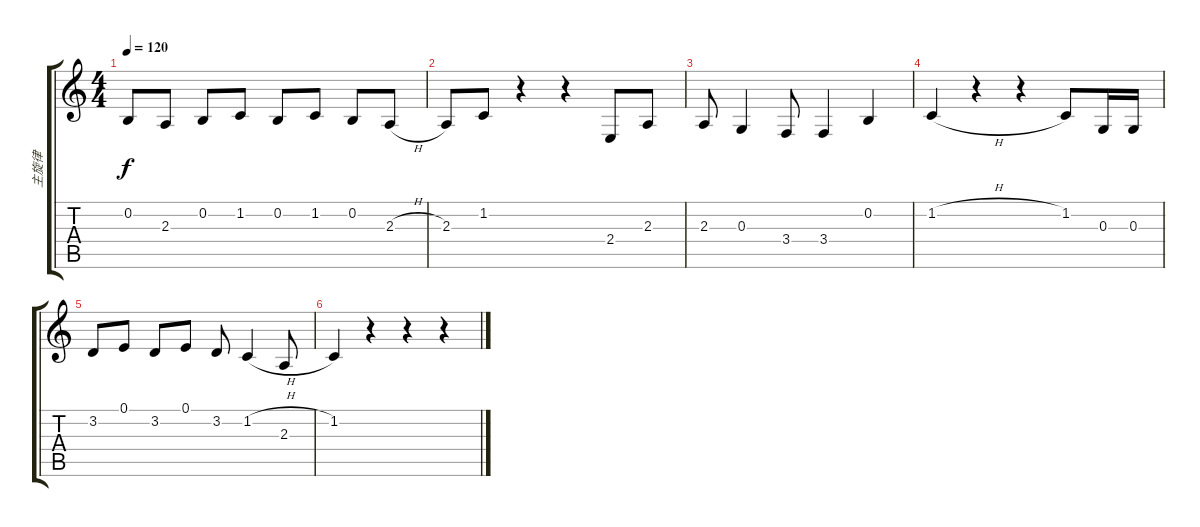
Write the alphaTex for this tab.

\track ("主旋律" "主旋律") {instrument altosax}
\staff {score tabs}
\tuning (E4 B3 G3 D3 A2 E2) {hide}
\ts (4 4)
\tempo 120
\clef g2
\ks c
0.2.8{dy f} 2.3.8 0.2.8 1.2.8 0.2.8 1.2.8 0.2.8 2.3{h}.8 |
2.3.8 1.2.8 r.4 r.4 2.4.8 2.3.8 |
2.3.8 0.3.4 3.4.8 3.4.4 0.2.4 |
1.2{h}.4 r.4 r.4 1.2.8 0.3.16 0.3.16 |
3.2.8 0.1.8 3.2.8 0.1.8 3.2.8 1.2{h}.4 2.3.8 |
1.2.4 r.4 r.4 r.4
